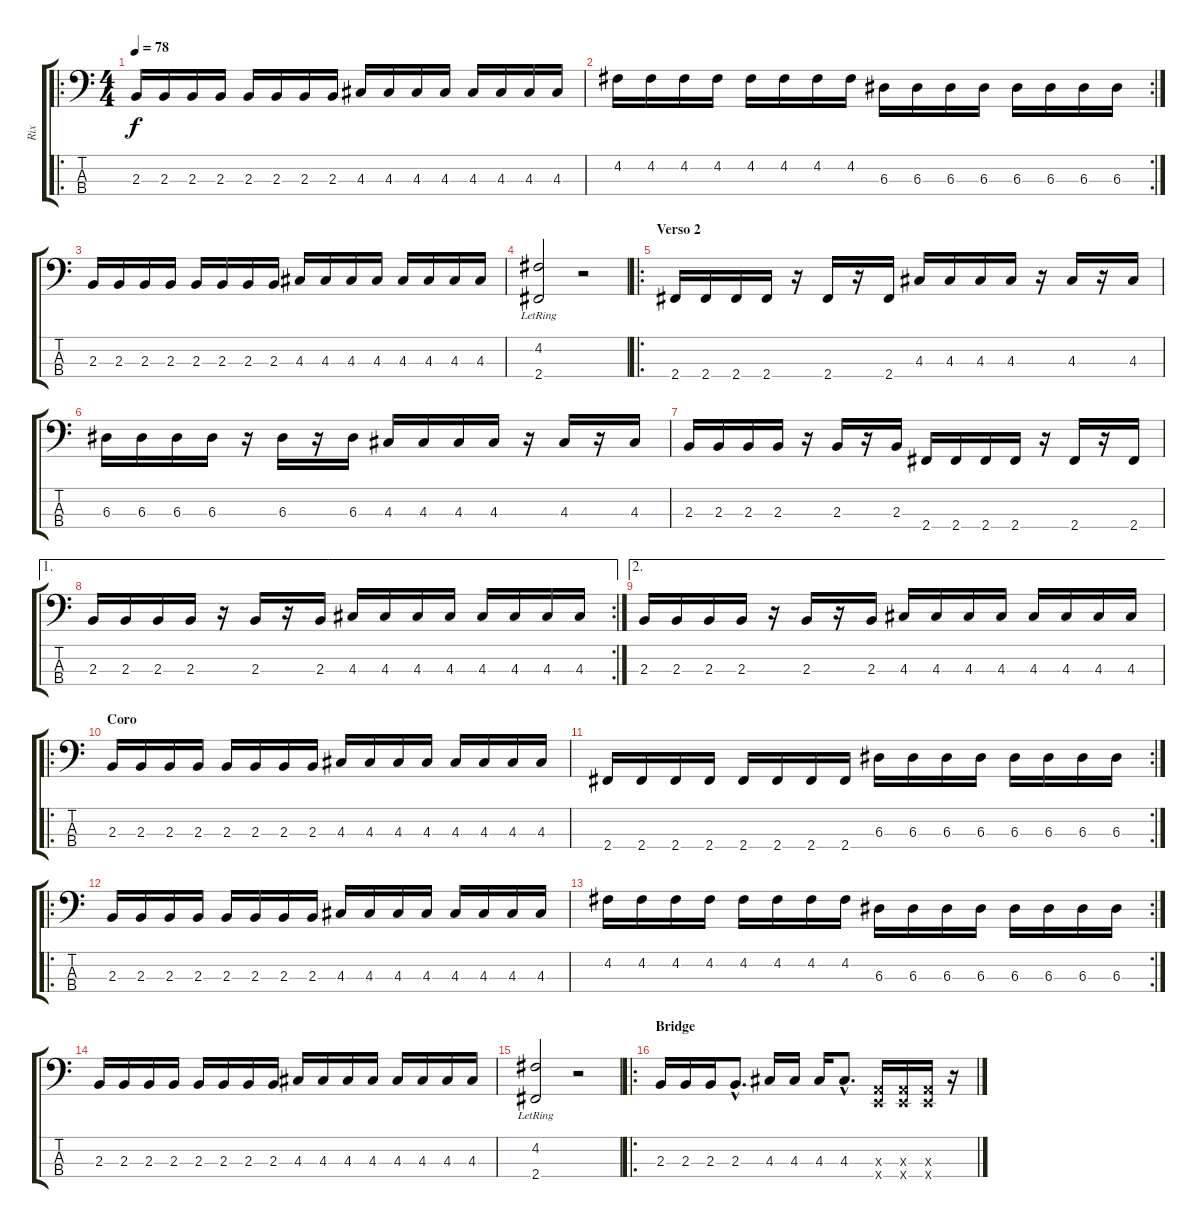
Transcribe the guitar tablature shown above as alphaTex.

\track ("Rix" "Rix") {instrument electricbassfinger}
\staff {score tabs}
\tuning (G2 D2 A1 E1) {hide}
\ro
\ts (4 4)
\tempo 78
\clef f4
\ks c
2.3.16{dy f} 2.3.16 2.3.16 2.3.16 2.3.16 2.3.16 2.3.16 2.3.16 4.3.16 4.3.16 4.3.16 4.3.16 4.3.16 4.3.16 4.3.16 4.3.16 |
\rc 2
4.2.16 4.2.16 4.2.16 4.2.16 4.2.16 4.2.16 4.2.16 4.2.16 6.3.16 6.3.16 6.3.16 6.3.16 6.3.16 6.3.16 6.3.16 6.3.16 |
2.3.16 2.3.16 2.3.16 2.3.16 2.3.16 2.3.16 2.3.16 2.3.16 4.3.16 4.3.16 4.3.16 4.3.16 4.3.16 4.3.16 4.3.16 4.3.16 |
(4.2{lr} 2.4{lr}).2{instrument lead8bassandlead} r.2 |
\ro
\section ("" "Verso 2")
2.4.16{instrument electricbassfinger} 2.4.16 2.4.16 2.4.16 r.16 2.4.16 r.16 2.4.16 4.3.16 4.3.16 4.3.16 4.3.16 r.16 4.3.16 r.16 4.3.16 |
6.3.16 6.3.16 6.3.16 6.3.16 r.16 6.3.16 r.16 6.3.16 4.3.16 4.3.16 4.3.16 4.3.16 r.16 4.3.16 r.16 4.3.16 |
2.3.16 2.3.16 2.3.16 2.3.16 r.16 2.3.16 r.16 2.3.16 2.4.16 2.4.16 2.4.16 2.4.16 r.16 2.4.16 r.16 2.4.16 |
\ae 1
\rc 2
2.3.16 2.3.16 2.3.16 2.3.16 r.16 2.3.16 r.16 2.3.16 4.3.16 4.3.16 4.3.16 4.3.16 4.3.16 4.3.16 4.3.16 4.3.16 |
\ae 2
2.3.16 2.3.16 2.3.16 2.3.16 r.16 2.3.16 r.16 2.3.16 4.3.16 4.3.16 4.3.16 4.3.16 4.3.16 4.3.16 4.3.16 4.3.16 |
\ro
\section ("" "Coro")
2.3.16 2.3.16 2.3.16 2.3.16 2.3.16 2.3.16 2.3.16 2.3.16 4.3.16 4.3.16 4.3.16 4.3.16 4.3.16 4.3.16 4.3.16 4.3.16 |
\rc 2
2.4.16 2.4.16 2.4.16 2.4.16 2.4.16 2.4.16 2.4.16 2.4.16 6.3.16 6.3.16 6.3.16 6.3.16 6.3.16 6.3.16 6.3.16 6.3.16 |
\ro
2.3.16 2.3.16 2.3.16 2.3.16 2.3.16 2.3.16 2.3.16 2.3.16 4.3.16 4.3.16 4.3.16 4.3.16 4.3.16 4.3.16 4.3.16 4.3.16 |
\rc 2
4.2.16 4.2.16 4.2.16 4.2.16 4.2.16 4.2.16 4.2.16 4.2.16 6.3.16 6.3.16 6.3.16 6.3.16 6.3.16 6.3.16 6.3.16 6.3.16 |
2.3.16 2.3.16 2.3.16 2.3.16 2.3.16 2.3.16 2.3.16 2.3.16 4.3.16 4.3.16 4.3.16 4.3.16 4.3.16 4.3.16 4.3.16 4.3.16 |
(4.2{lr} 2.4{lr}).2{instrument lead8bassandlead} r.2 |
\ro
\section ("" "Bridge")
2.3.16{instrument electricbassfinger} 2.3.16 2.3.16 2.3{hac}.8{d} 4.3.16 4.3.16 4.3.16 4.3{hac}.8{d} (0.3{x} 0.4{x}).16 (0.3{x} 0.4{x}).16 (0.3{x} 0.4{x}).16 r.16
